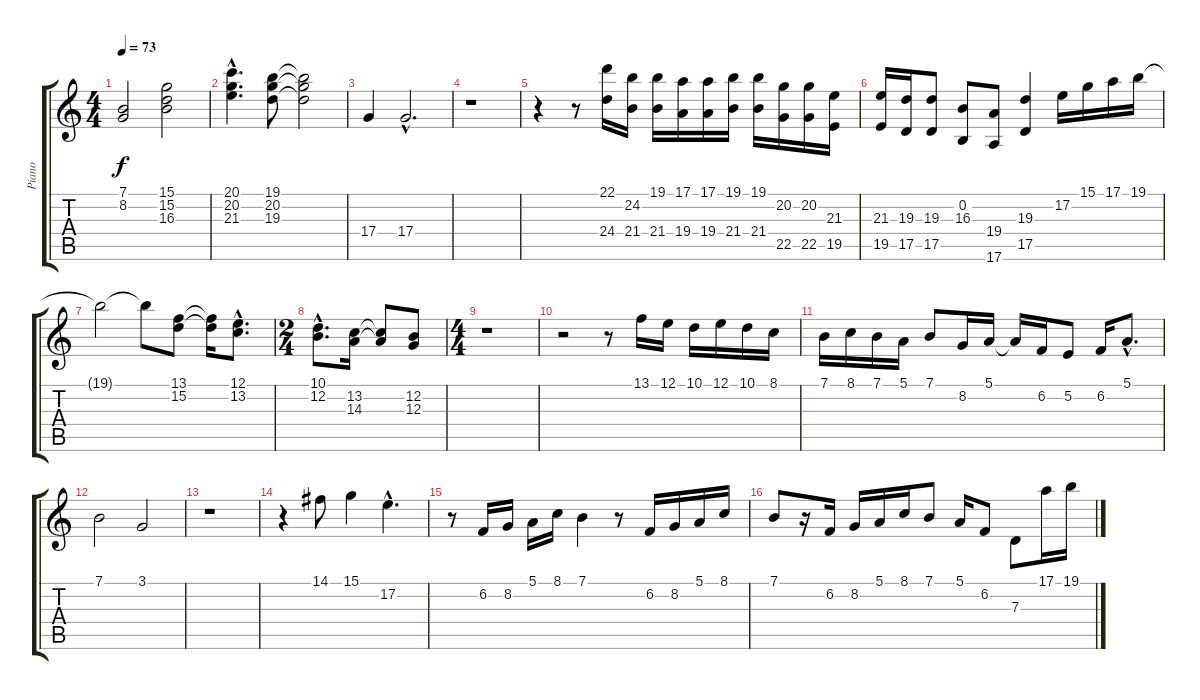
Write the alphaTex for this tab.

\track ("Piano" "Piano") {instrument acousticgrandpiano}
\staff {score tabs}
\tuning (E4 B3 G3 D3 A2 E2) {hide}
\ts (4 4)
\tempo 73
\clef g2
\ks c
(7.1{t} 8.2{t}).2{dy f} (15.1 15.2 16.3).2 |
(20.1{hac} 20.2{hac} 21.3{hac}).4{d} (19.1 20.2 19.3).8 (19.1{t} 20.2{t} 19.3{t}).2 |
17.4.4 17.4{hac}.2{d} |
r.1 |
r.4 r.8 (22.1 24.4).16 (24.2 21.4).16 (19.1 21.4).16 (17.1 19.4).16 (17.1 19.4).16 (19.1 21.4).16 (19.1 21.4).16 (20.2 22.5).16 (20.2 22.5).16 (21.3 19.5).16 |
(21.3 19.5).16 (19.3 17.5).16 (19.3 17.5).8 (0.2 16.3).8 (19.4 17.6).8 (19.3 17.5).4 17.2.16 15.1.16 17.1.16 19.1.16 |
19.1{t}.2 19.1{t}.8 (13.1 15.2).8 (13.1{t} 15.2{t}).16 (12.1{hac} 13.2{hac}).8{d} |
\ts (2 4)
(10.1{hac} 12.2{hac}).8{d} (13.2 14.3).16 (13.2{t} 14.3{t}).8 (12.2 12.3).8 |
\ts (4 4)
r.1 |
r.2 r.8 13.1.16 12.1.16 10.1.16 12.1.16 10.1.16 8.1.16 |
7.1.16 8.1.16 7.1.16 5.1.16 7.1.8 8.2.16 5.1.16 5.1{t}.16 6.2.16 5.2.8 6.2.16 5.1{hac}.8{d} |
7.1.2 3.1.2 |
r.1 |
r.4 14.1.8 15.1.4 17.2{hac}.4{d} |
r.8 6.2.16 8.2.16 5.1.16 8.1.16 7.1.4 r.8 6.2.16 8.2.16 5.1.16 8.1.16 |
7.1.8 r.16 6.2.16 8.2.16 5.1.16 8.1.16 7.1.8 5.1.16 6.2.8 7.3.8 17.1.16 19.1.16
